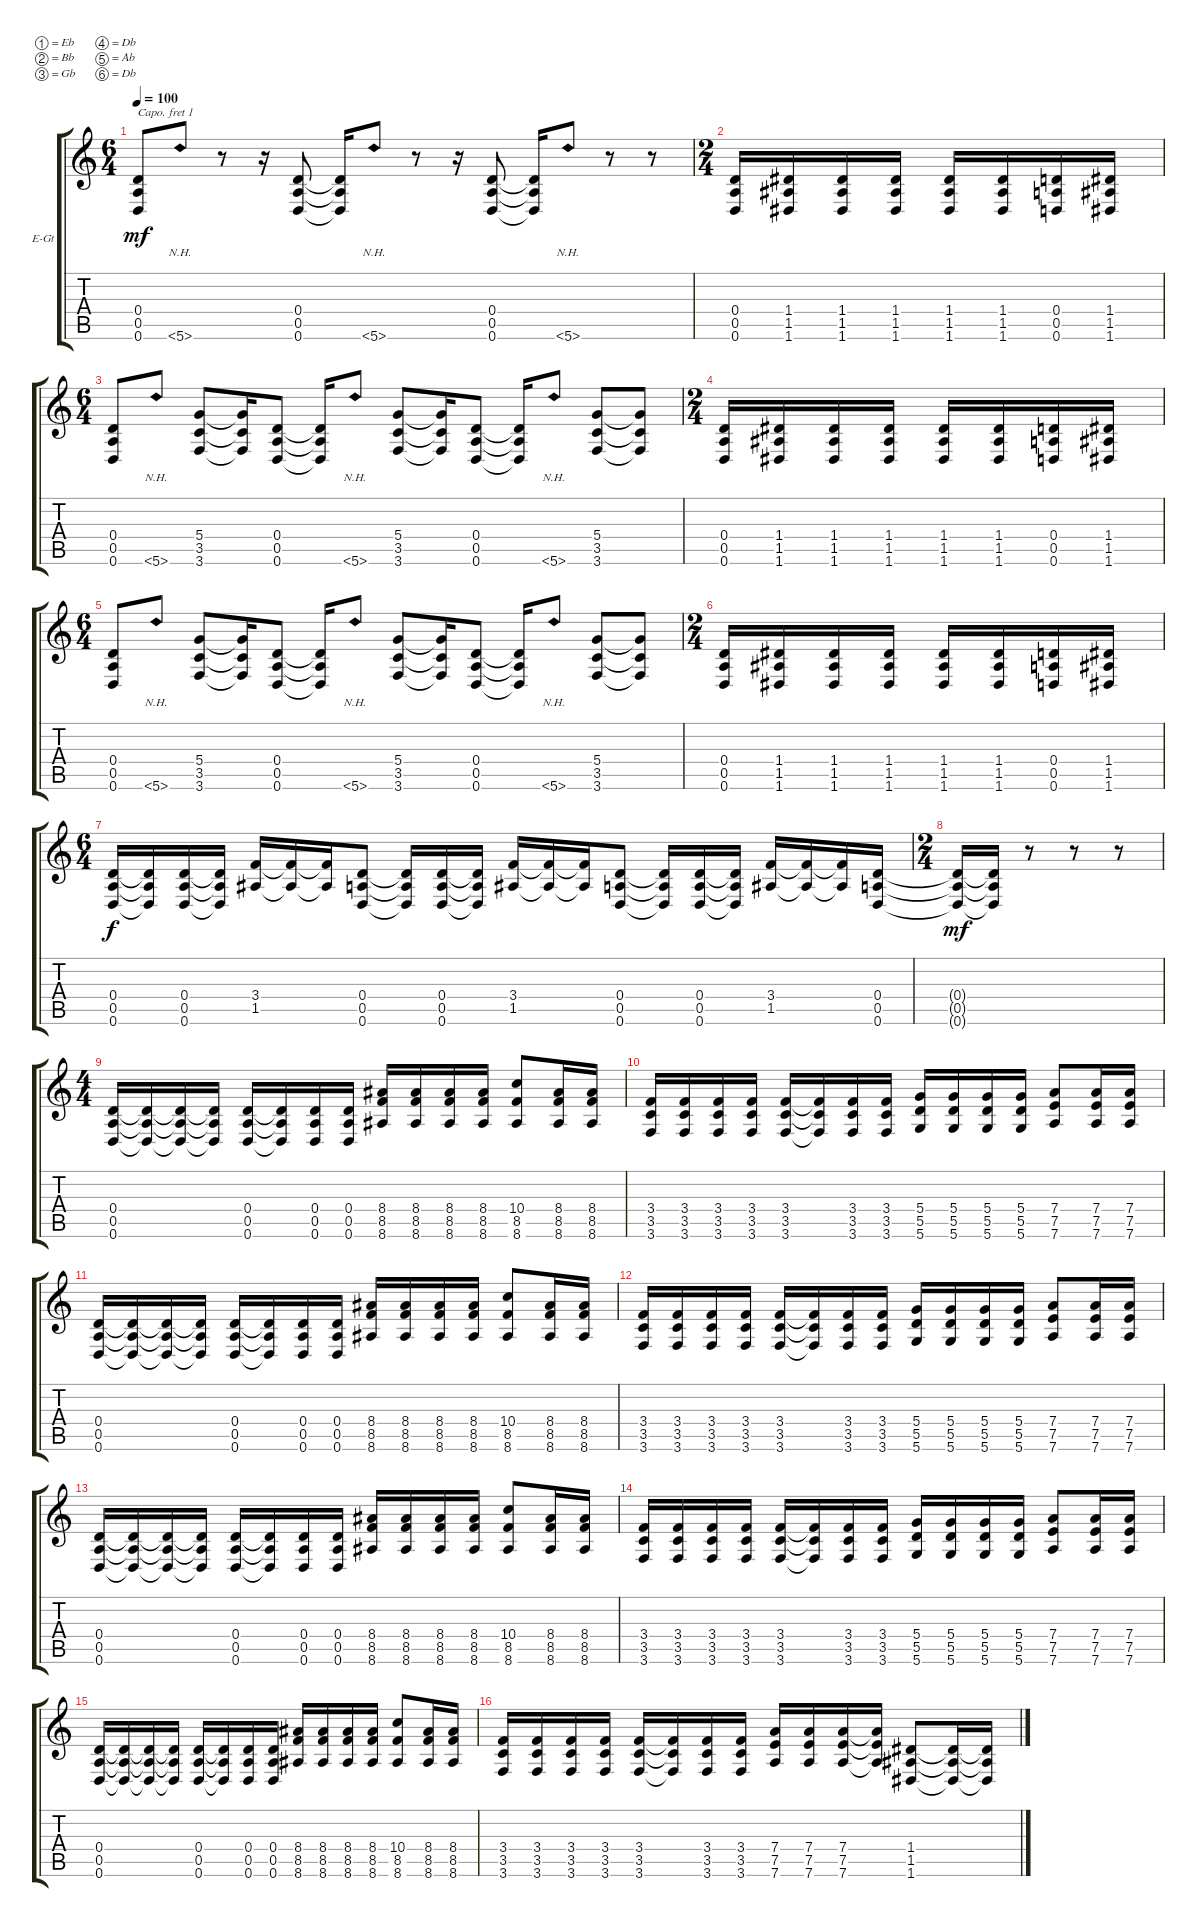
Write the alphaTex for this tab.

\bracketExtendMode groupsimilarinstruments
\firstSystemTrackNameOrientation horizontal
\otherSystemsTrackNameOrientation horizontal
\track ("Electric Guitar" "E-Gt") {instrument distortionguitar}
\staff {score tabs}
\capo 1
\tuning (Eb4 Bb3 Gb3 Db3 Ab2 Db2)
\ts (6 4)
\tempo 100
\clef g2
\ks c
(0.6 0.5 0.4).8{dy mf} 5.6{nh}.8 r.8 r.16 (0.6 0.5 0.4).8 (0.6{t} 0.5{t} 0.4{t}).16 5.6{nh}.8 r.8 r.16 (0.6 0.5 0.4).8 (0.6{t} 0.5{t} 0.4{t}).16 5.6{nh}.8 r.8 r.8 |
\ts (2 4)
(0.6 0.5 0.4).16 (1.6 1.5 1.4).16 (1.6 1.5 1.4).16 (1.6 1.5 1.4).16 (1.6 1.5 1.4).16 (1.6 1.5 1.4).16 (0.6 0.5 0.4).16 (1.6 1.5 1.4).16 |
\ts (6 4)
(0.6 0.5 0.4).8 5.6{nh}.8 (3.6 3.5 5.4).8 (3.6{t} 3.5{t} 5.4{t}).16 (0.6 0.5 0.4).8 (0.6{t} 0.5{t} 0.4{t}).16 5.6{nh}.8 (3.6 5.4 3.5).8 (3.6{t} 5.4{t} 3.5{t}).16 (0.6 0.5 0.4).8 (0.6{t} 0.5{t} 0.4{t}).16 5.6{nh}.8 (3.6 5.4 3.5).8 (3.6{t} 5.4{t} 3.5{t}).8 |
\ts (2 4)
(0.6 0.5 0.4).16 (1.6 1.5 1.4).16 (1.6 1.5 1.4).16 (1.6 1.5 1.4).16 (1.6 1.5 1.4).16 (1.6 1.5 1.4).16 (0.6 0.5 0.4).16 (1.6 1.5 1.4).16 |
\ts (6 4)
(0.6 0.5 0.4).8 5.6{nh}.8 (3.6 3.5 5.4).8 (3.6{t} 3.5{t} 5.4{t}).16 (0.6 0.5 0.4).8 (0.6{t} 0.5{t} 0.4{t}).16 5.6{nh}.8 (3.6 5.4 3.5).8 (3.6{t} 5.4{t} 3.5{t}).16 (0.6 0.5 0.4).8 (0.6{t} 0.5{t} 0.4{t}).16 5.6{nh}.8 (3.6 5.4 3.5).8 (3.6{t} 5.4{t} 3.5{t}).8 |
\ts (2 4)
(0.6 0.5 0.4).16 (1.6 1.5 1.4).16 (1.6 1.5 1.4).16 (1.6 1.5 1.4).16 (1.6 1.5 1.4).16 (1.6 1.5 1.4).16 (0.6 0.5 0.4).16 (1.6 1.5 1.4).16 |
\ts (6 4)
(0.6 0.5 0.4).16{dy f} (0.6{t} 0.5{t} 0.4{t}).16 (0.4 0.5 0.6).16 (0.4{t} 0.5{t} 0.6{t}).16 (1.5 3.4).16 (1.5{t} 3.4{t}).16 (1.5{t} 3.4{t}).16 (0.6 0.5 0.4).8 (0.6{t} 0.5{t} 0.4{t}).16 (0.4 0.5 0.6).16 (0.4{t} 0.5{t} 0.6{t}).16 (1.5 3.4).16 (1.5{t} 3.4{t}).16 (1.5{t} 3.4{t}).16 (0.6 0.5 0.4).8 (0.6{t} 0.5{t} 0.4{t}).16 (0.4 0.5 0.6).16 (0.4{t} 0.5{t} 0.6{t}).16 (1.5 3.4).16 (1.5{t} 3.4{t}).16 (1.5{t} 3.4{t}).16 (0.4 0.5 0.6).16 |
\ts (2 4)
(0.6{t} 0.5{t} 0.4{t}).16{dy mf} (0.6{t} 0.5{t} 0.4{t}).16 r.8 r.8 r.8 |
\ts (4 4)
(0.6 0.4 0.5).16 (0.6{t} 0.5{t} 0.4{t}).16 (0.6{t} 0.4{t} 0.5{t}).16 (0.6{t} 0.5{t} 0.4{t}).16 (0.6 0.5 0.4).16 (0.6{t} 0.5{t} 0.4{t}).16 (0.6 0.5 0.4).16 (0.6 0.5 0.4).16 (8.6 8.5 8.4).16 (8.4 8.5 8.6).16 (8.6 8.5 8.4).16 (8.4 8.5 8.6).16 (8.6 8.5 10.4).8 (8.6 8.5 8.4).16 (8.6 8.5 8.4).16 |
(3.6 3.5 3.4).16 (3.4 3.5 3.6).16 (3.6 3.5 3.4).16 (3.4 3.5 3.6).16 (3.6 3.5 3.4).16 (3.4{t} 3.5{t} 3.6{t}).16 (3.6 3.5 3.4).16 (3.4 3.5 3.6).16 (5.6 5.5 5.4).16 (5.4 5.5 5.6).16 (5.6 5.5 5.4).16 (5.4 5.5 5.6).16 (7.6 7.5 7.4).8 (7.6 7.5 7.4).16 (7.4 7.5 7.6).16 |
(0.6 0.4 0.5).16 (0.6{t} 0.5{t} 0.4{t}).16 (0.6{t} 0.4{t} 0.5{t}).16 (0.6{t} 0.5{t} 0.4{t}).16 (0.6 0.5 0.4).16 (0.6{t} 0.5{t} 0.4{t}).16 (0.6 0.5 0.4).16 (0.6 0.5 0.4).16 (8.6 8.5 8.4).16 (8.4 8.5 8.6).16 (8.6 8.5 8.4).16 (8.4 8.5 8.6).16 (8.6 8.5 10.4).8 (8.6 8.5 8.4).16 (8.6 8.5 8.4).16 |
(3.6 3.5 3.4).16 (3.4 3.5 3.6).16 (3.6 3.5 3.4).16 (3.4 3.5 3.6).16 (3.6 3.5 3.4).16 (3.4{t} 3.5{t} 3.6{t}).16 (3.6 3.5 3.4).16 (3.4 3.5 3.6).16 (5.6 5.5 5.4).16 (5.4 5.5 5.6).16 (5.6 5.5 5.4).16 (5.4 5.5 5.6).16 (7.6 7.5 7.4).8 (7.6 7.5 7.4).16 (7.4 7.5 7.6).16 |
(0.6 0.4 0.5).16 (0.6{t} 0.5{t} 0.4{t}).16 (0.6{t} 0.4{t} 0.5{t}).16 (0.6{t} 0.5{t} 0.4{t}).16 (0.6 0.5 0.4).16 (0.6{t} 0.5{t} 0.4{t}).16 (0.6 0.5 0.4).16 (0.6 0.5 0.4).16 (8.6 8.5 8.4).16 (8.4 8.5 8.6).16 (8.6 8.5 8.4).16 (8.4 8.5 8.6).16 (8.6 8.5 10.4).8 (8.6 8.5 8.4).16 (8.6 8.5 8.4).16 |
(3.6 3.5 3.4).16 (3.4 3.5 3.6).16 (3.6 3.5 3.4).16 (3.4 3.5 3.6).16 (3.6 3.5 3.4).16 (3.4{t} 3.5{t} 3.6{t}).16 (3.6 3.5 3.4).16 (3.4 3.5 3.6).16 (5.6 5.5 5.4).16 (5.4 5.5 5.6).16 (5.6 5.5 5.4).16 (5.4 5.5 5.6).16 (7.6 7.5 7.4).8 (7.6 7.5 7.4).16 (7.4 7.5 7.6).16 |
(0.6 0.4 0.5).16 (0.6{t} 0.5{t} 0.4{t}).16 (0.6{t} 0.4{t} 0.5{t}).16 (0.6{t} 0.5{t} 0.4{t}).16 (0.6 0.5 0.4).16 (0.6{t} 0.5{t} 0.4{t}).16 (0.6 0.5 0.4).16 (0.6 0.5 0.4).16 (8.6 8.5 8.4).16 (8.4 8.5 8.6).16 (8.6 8.5 8.4).16 (8.4 8.5 8.6).16 (8.6 8.5 10.4).8 (8.6 8.5 8.4).16 (8.6 8.5 8.4).16 |
(3.6 3.5 3.4).16 (3.4 3.5 3.6).16 (3.6 3.5 3.4).16 (3.4 3.5 3.6).16 (3.6 3.5 3.4).16 (3.4{t} 3.5{t} 3.6{t}).16 (3.6 3.5 3.4).16 (3.4 3.5 3.6).16 (7.6 7.5 7.4).16 (7.4 7.5 7.6).16 (7.6 7.5 7.4).16 (7.4{t} 7.5{t} 7.6{t}).16 (1.6 1.5 1.4).8 (1.6{t} 1.5{t} 1.4{t}).16 (1.4{t} 1.5{t} 1.6{t}).16
